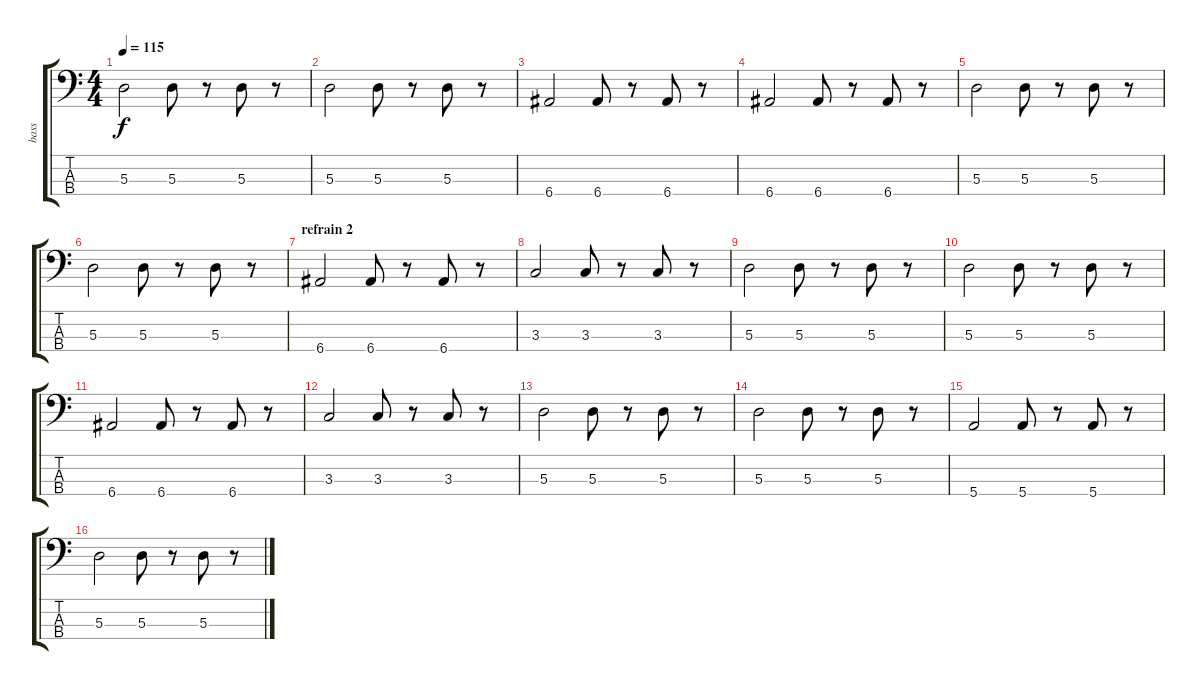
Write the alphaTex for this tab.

\track ("bass" "bass") {instrument acousticbass}
\staff {score tabs}
\tuning (G2 D2 A1 E1) {hide}
\ts (4 4)
\tempo 115
\clef f4
\ks c
5.3.2{dy f} 5.3.8 r.8 5.3.8 r.8 |
5.3.2 5.3.8 r.8 5.3.8 r.8 |
6.4.2 6.4.8 r.8 6.4.8 r.8 |
6.4.2 6.4.8 r.8 6.4.8 r.8 |
5.3.2 5.3.8 r.8 5.3.8 r.8 |
5.3.2 5.3.8 r.8 5.3.8 r.8 |
\section ("" "refrain 2")
6.4.2 6.4.8 r.8 6.4.8 r.8 |
3.3.2 3.3.8 r.8 3.3.8 r.8 |
5.3.2 5.3.8 r.8 5.3.8 r.8 |
5.3.2 5.3.8 r.8 5.3.8 r.8 |
6.4.2 6.4.8 r.8 6.4.8 r.8 |
3.3.2 3.3.8 r.8 3.3.8 r.8 |
5.3.2 5.3.8 r.8 5.3.8 r.8 |
5.3.2 5.3.8 r.8 5.3.8 r.8 |
5.4.2 5.4.8 r.8 5.4.8 r.8 |
5.3.2 5.3.8 r.8 5.3.8 r.8
